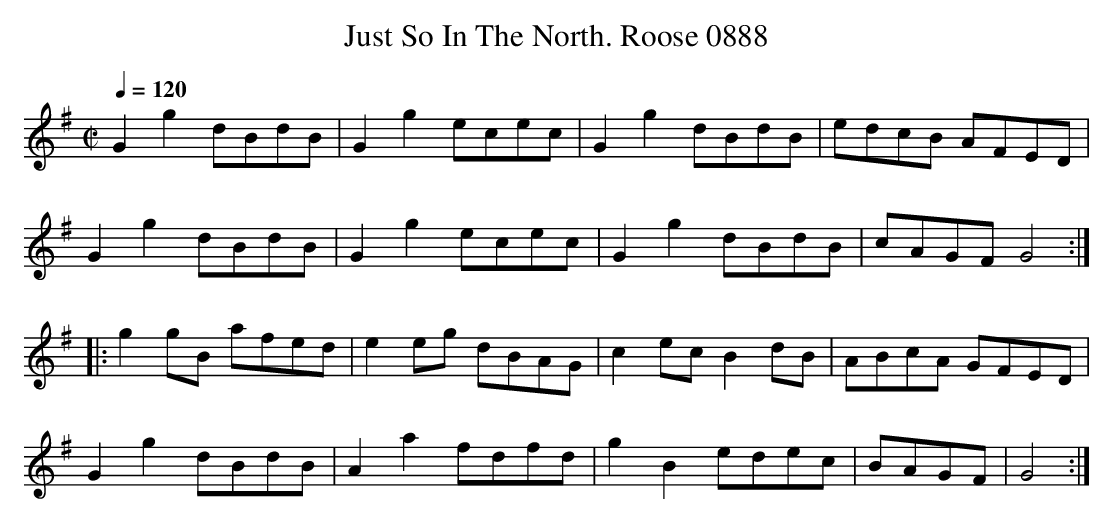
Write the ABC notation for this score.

X:1
T:Just So In The North. Roose 0888
M:C|
L:1/8
Q:1/4=120
K:G clef=treble
G2g2 dBdB|G2g2 ecec|G2g2dBdB|edcB AFED|
G2g2 dBdB|G2g2 ecec|G2g2dBdB|cAGF G4:|
|:g2gB afed|e2eg dBAG|c2ec B2dB|ABcA GFED|
G2g2 dBdB|A2a2 fdfd|g2B2 edec|BAGF|G4:|
